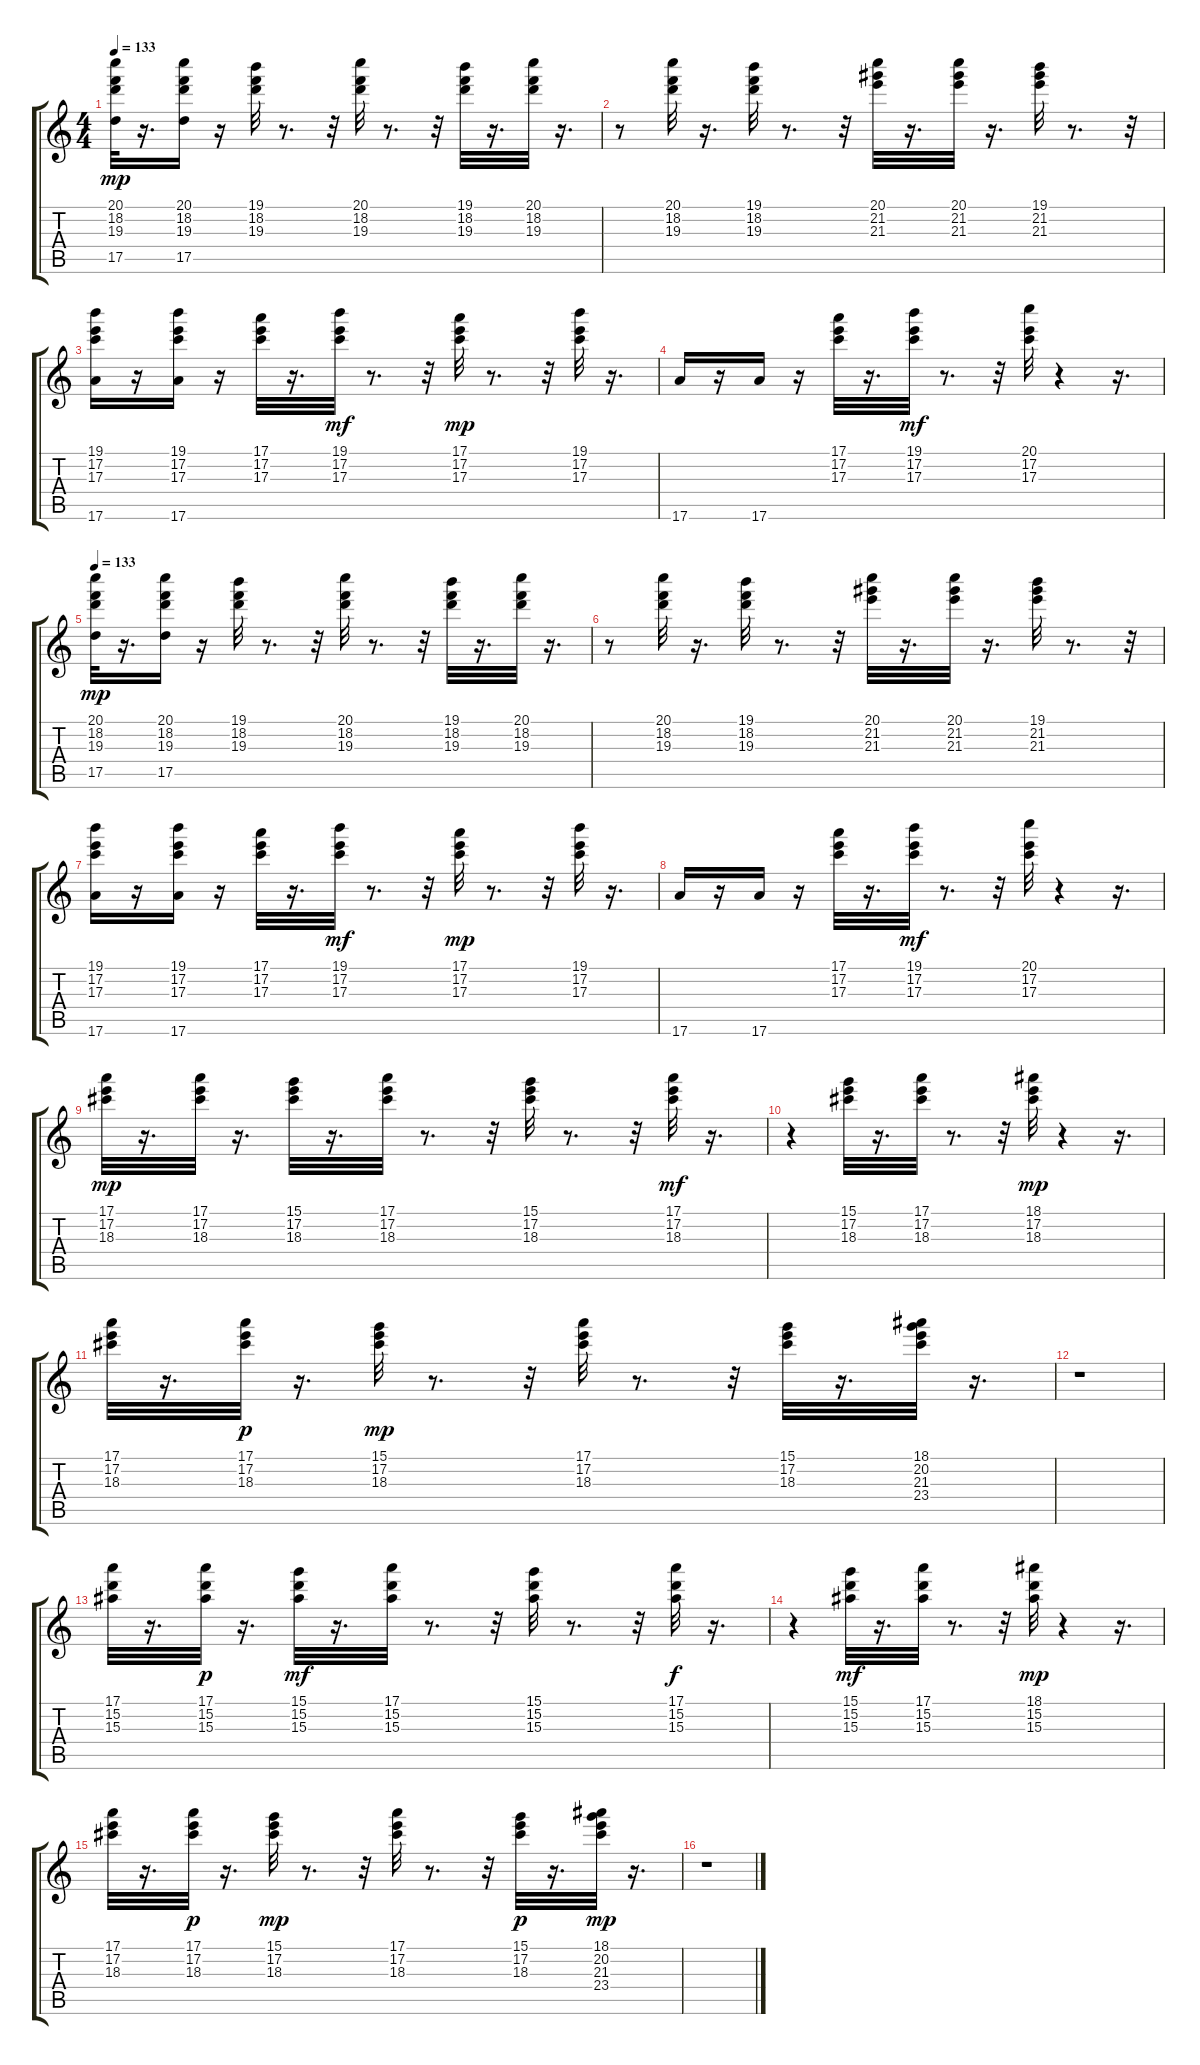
\track "" {instrument electricbassfinger}
\staff {score tabs}
\tuning (E4 B3 G3 D3 A2 E2) {hide}
\ts (4 4)
\tempo 133
\clef g2
\ks c
(20.1 18.2 19.3 17.5).32{dy mp} r.16{d} (20.1 18.2 19.3 17.5).16 r.16 (19.1 18.2 19.3).32 r.8{d} r.32 (20.1 18.2 19.3).32 r.8{d} r.32 (19.1 18.2 19.3).32 r.16{d} (20.1 18.2 19.3).32 r.16{d} |
r.8 (20.1 18.2 19.3).32 r.16{d} (19.1 18.2 19.3).32 r.8{d} r.32 (20.1 21.2 21.3).32 r.16{d} (20.1 21.2 21.3).32 r.16{d} (19.1 21.2 21.3).32 r.8{d} r.32 |
(19.1 17.2 17.3 17.6).16 r.16 (19.1 17.2 17.3 17.6).16 r.16 (17.1 17.2 17.3).32 r.16{d} (19.1 17.2 17.3).32{dy mf} r.8{d} r.32 (17.1 17.2 17.3).32{dy mp} r.8{d} r.32 (19.1 17.2 17.3).32 r.16{d} |
17.6.16 r.16 17.6.16 r.16 (17.1 17.2 17.3).32 r.16{d} (19.1 17.2 17.3).32{dy mf} r.8{d} r.32 (20.1 17.2 17.3).32 r.4 r.16{d} |
\tempo 133
(20.1 18.2 19.3 17.5).32{dy mp} r.16{d} (20.1 18.2 19.3 17.5).16 r.16 (19.1 18.2 19.3).32 r.8{d} r.32 (20.1 18.2 19.3).32 r.8{d} r.32 (19.1 18.2 19.3).32 r.16{d} (20.1 18.2 19.3).32 r.16{d} |
r.8 (20.1 18.2 19.3).32 r.16{d} (19.1 18.2 19.3).32 r.8{d} r.32 (20.1 21.2 21.3).32 r.16{d} (20.1 21.2 21.3).32 r.16{d} (19.1 21.2 21.3).32 r.8{d} r.32 |
(19.1 17.2 17.3 17.6).16 r.16 (19.1 17.2 17.3 17.6).16 r.16 (17.1 17.2 17.3).32 r.16{d} (19.1 17.2 17.3).32{dy mf} r.8{d} r.32 (17.1 17.2 17.3).32{dy mp} r.8{d} r.32 (19.1 17.2 17.3).32 r.16{d} |
17.6.16 r.16 17.6.16 r.16 (17.1 17.2 17.3).32 r.16{d} (19.1 17.2 17.3).32{dy mf} r.8{d} r.32 (20.1 17.2 17.3).32 r.4 r.16{d} |
(17.1 17.2 18.3).32{dy mp} r.16{d} (17.1 17.2 18.3).32 r.16{d} (15.1 17.2 18.3).32 r.16{d} (17.1 17.2 18.3).32 r.8{d} r.32 (15.1 17.2 18.3).32 r.8{d} r.32 (17.1 17.2 18.3).32{dy mf} r.16{d} |
r.4 (15.1 17.2 18.3).32 r.16{d} (17.1 17.2 18.3).32 r.8{d} r.32 (18.1 17.2 18.3).32{dy mp} r.4 r.16{d} |
(17.1 17.2 18.3).32 r.16{d} (17.1 17.2 18.3).32{dy p} r.16{d} (15.1 17.2 18.3).32{dy mp} r.8{d} r.32 (17.1 17.2 18.3).32 r.8{d} r.32 (15.1 17.2 18.3).32 r.16{d} (18.1 20.2 21.3 23.4).32 r.16{d} |
r.1 |
(17.1 15.2 15.3).32 r.16{d} (17.1 15.2 15.3).32{dy p} r.16{d} (15.1 15.2 15.3).32{dy mf} r.16{d} (17.1 15.2 15.3).32 r.8{d} r.32 (15.1 15.2 15.3).32 r.8{d} r.32 (17.1 15.2 15.3).32{dy f} r.16{d} |
r.4 (15.1 15.2 15.3).32{dy mf} r.16{d} (17.1 15.2 15.3).32 r.8{d} r.32 (18.1 15.2 15.3).32{dy mp} r.4 r.16{d} |
(17.1 17.2 18.3).32 r.16{d} (17.1 17.2 18.3).32{dy p} r.16{d} (15.1 17.2 18.3).32{dy mp} r.8{d} r.32 (17.1 17.2 18.3).32 r.8{d} r.32 (15.1 17.2 18.3).32{dy p} r.16{d} (18.1 20.2 21.3 23.4).32{dy mp} r.16{d} |
r.1
